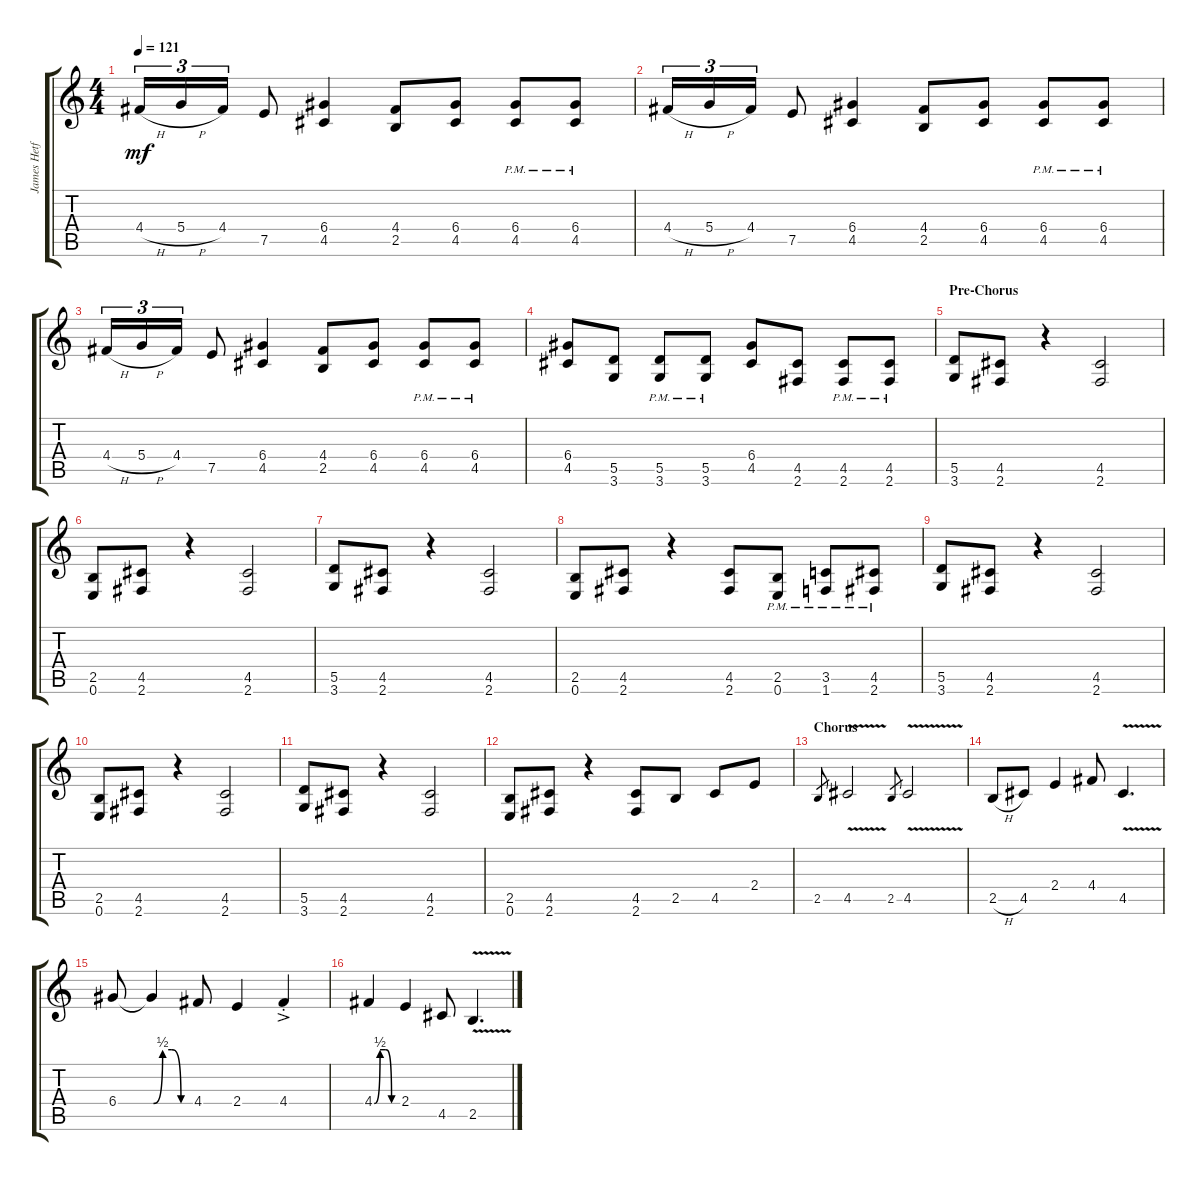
\track ("James Hetfield" "James Hetf") {instrument distortionguitar}
\staff {score tabs}
\tuning (E4 B3 G3 D3 A2 E2) {hide}
\ts (4 4)
\tempo 121
\clef g2
\ks c
4.4{h}.16{tu (3 2) dy mf} 5.4{h}.16{tu (3 2)} 4.4.16{tu (3 2)} 7.5.8 (6.4 4.5).4 (4.4 2.5).8 (6.4 4.5).8 (6.4{pm} 4.5{pm}).8 (6.4{pm} 4.5{pm}).8 |
4.4{h}.16{tu (3 2)} 5.4{h}.16{tu (3 2)} 4.4.16{tu (3 2)} 7.5.8 (6.4 4.5).4 (4.4 2.5).8 (6.4 4.5).8 (6.4{pm} 4.5{pm}).8 (6.4{pm} 4.5{pm}).8 |
4.4{h}.16{tu (3 2)} 5.4{h}.16{tu (3 2)} 4.4.16{tu (3 2)} 7.5.8 (6.4 4.5).4 (4.4 2.5).8 (6.4 4.5).8 (6.4{pm} 4.5{pm}).8 (6.4{pm} 4.5{pm}).8 |
(6.4 4.5).8 (5.5 3.6).8 (5.5{pm} 3.6{pm}).8 (5.5{pm} 3.6{pm}).8 (6.4 4.5).8 (4.5 2.6).8 (4.5{pm} 2.6{pm}).8 (4.5{pm} 2.6{pm}).8 |
\section ("" "Pre-Chorus")
(5.5 3.6).8 (4.5 2.6).8 r.4 (4.5 2.6).2 |
(2.5 0.6).8 (4.5 2.6).8 r.4 (4.5 2.6).2 |
(5.5 3.6).8 (4.5 2.6).8 r.4 (4.5 2.6).2 |
(2.5 0.6).8 (4.5 2.6).8 r.4 (4.5 2.6).8 (2.5{pm} 0.6{pm}).8 (3.5{pm} 1.6{pm}).8 (4.5{pm} 2.6{pm}).8 |
(5.5 3.6).8 (4.5 2.6).8 r.4 (4.5 2.6).2 |
(2.5 0.6).8 (4.5 2.6).8 r.4 (4.5 2.6).2 |
(5.5 3.6).8 (4.5 2.6).8 r.4 (4.5 2.6).2 |
(2.5 0.6).8 (4.5 2.6).8 r.4 (4.5 2.6).8 2.5.8 4.5.8 2.4.8 |
\section ("" "Chorus")
2.5.8{gr} 4.5{v}.2 2.5.8{gr} 4.5{v}.2 |
2.5{h}.8 4.5.8 2.4.4 4.4.8 4.5{v}.4{d} |
6.4.8 6.4{be (custom 0 0 15 2 30 2 45 0 60 0) t}.4 4.4.8 2.4.4 4.4{ac st}.4 |
4.4{be (custom 0 0 15 2 30 2 45 0 60 0)}.4 2.4.4 4.5.8 2.5{v}.4{d}
